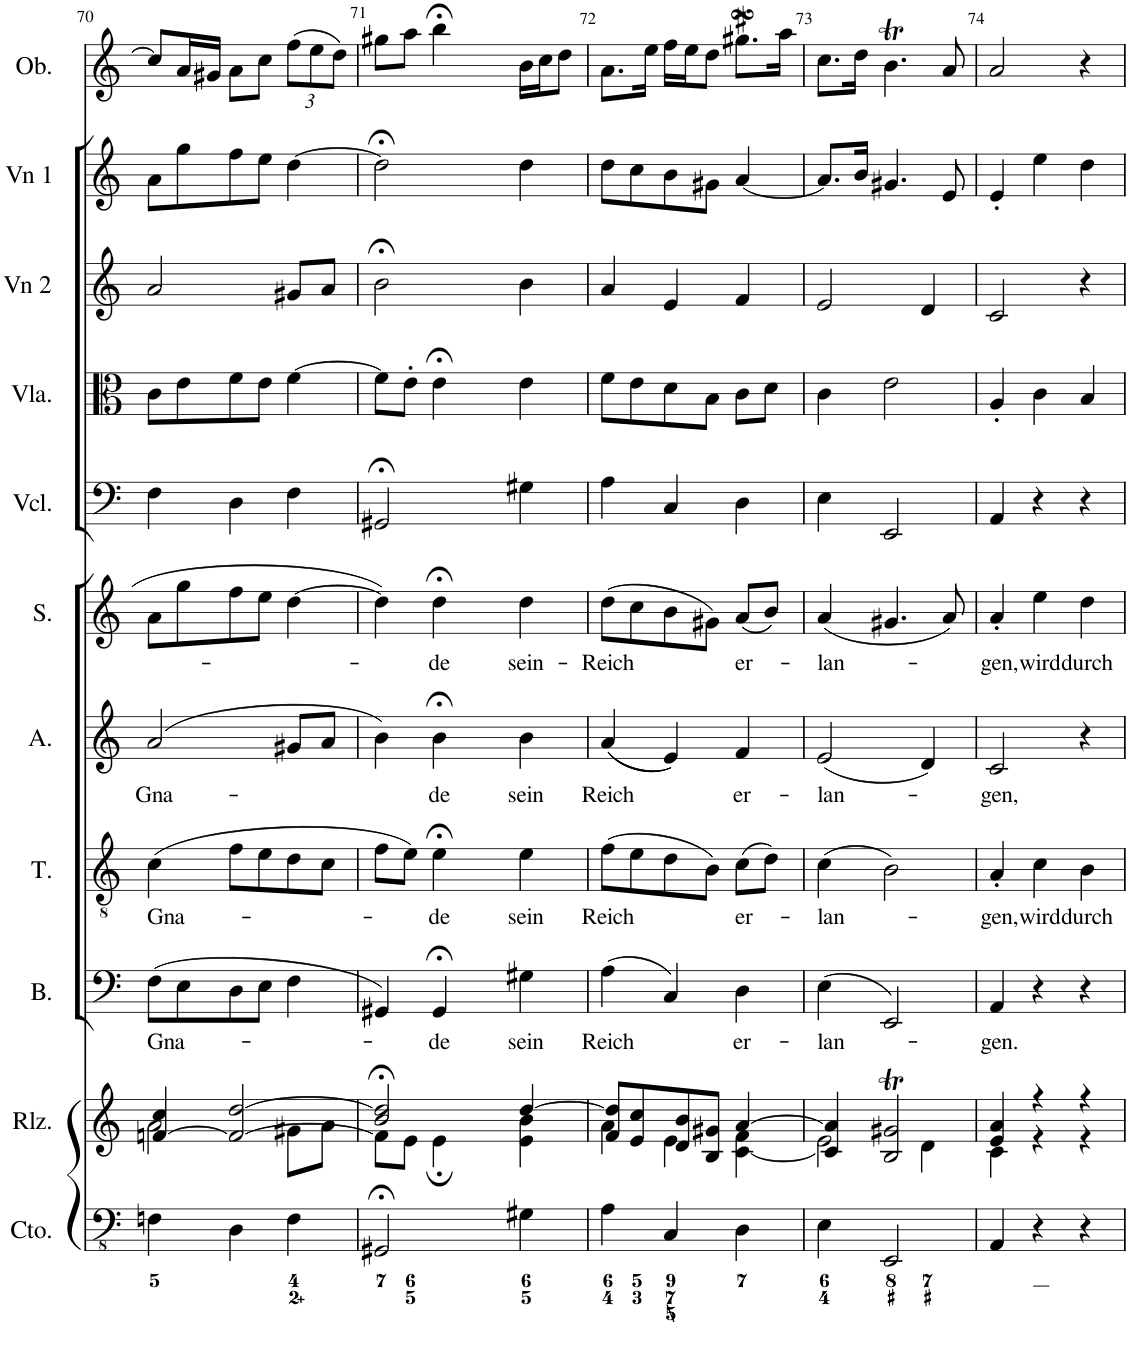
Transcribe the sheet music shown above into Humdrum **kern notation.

**kern	**kern	**kern	**text	**kern	**text	**kern	**text	**kern	**text	**kern	**kern	**kern	**kern	**kern	**kern	**kern
*part13	*part12	*part11	*part11	*part10	*part10	*part9	*part9	*part8	*part8	*part7	*part6	*part5	*part4	*part3	*part2	*part1
*staff13	*staff12	*staff11	*staff11	*staff10	*staff10	*staff9	*staff9	*staff8	*staff8	*staff7	*staff6	*staff5	*staff4	*staff3	*staff2	*staff1
*I"Continuo	*I"Rlzn.	*I"Bass	*	*I"Tenor	*	*I"Alto	*	*I"Soprano	*	*I"Contrabass	*I"'Cello/Cb	*I"Viola	*I"Violin 2	*I"Violin 1	*I"OboeXEQ	*I"Oboe
*I'Cto.	*I'Rlz.	*I'B.	*	*I'T.	*	*I'A.	*	*I'S.	*	*I'Cb	*	*I'Vla.	*I'Vn 2	*I'Vn 1	*I'Ob	*I'Ob.
!!LO:PB:g=z
*clefFv4	*clefG2	*clefF4	*	*clefGv2	*	*clefG2	*	*clefG2	*	*clefFv4	*clefF4	*clefC3	*clefG2	*clefG2	*clefG2	*clefG2
*	*	*	*	*	*	*	*	*	*	*Trd7c12	*	*	*	*	*	*
*k[]	*k[]	*k[]	*	*k[]	*	*k[]	*	*k[]	*	*k[]	*k[]	*k[]	*k[]	*k[]	*k[]	*k[]
*M3/4	*M3/4	*M3/4	*	*M3/4	*	*M3/4	*	*M3/4	*	*M3/4	*M3/4	*M3/4	*M3/4	*M3/4	*M3/4	*M3/4
=70	=70	=70	=70	=70	=70	=70	=70	=70	=70	=70	=70	=70	=70	=70	=70	=70
*	*^	*	*	*	*	*	*	*	*	*	*	*	*	*	*	*
!	!	!	!	!LO:LY:b	!	!LO:LY:b	!	!LO:LY:b	!	!	!	!	!	!	!	!	!
4FFn\	[4fn/ 4cc/	2a\	(8F\L	Gna-	(4c\	Gna-	(2a/	Gna-	8a\L	.	4FF	4F\	8c\L	2a/	8a\L	8cc/L]	8cc/L]
.	.	.	8E\	.	.	.	.	.	8gg\	.	.	.	8e\	.	8gg\	16a/L	16a/L
.	.	.	.	.	.	.	.	.	.	.	.	.	.	.	.	16g#X/JJ	16g#X/JJ
4DD\	2f/_ [2dd/	.	8D\	.	8f\L	.	.	.	8ff\	.	4DD	4D\	8f\	.	8ff\	8a\L	8a\L
.	.	.	8E\J	.	8e\	.	.	.	8ee\J	.	.	.	8e\J	.	8ee\J	8cc\J	8cc\J
*	*	*	*	*	*	*	*	*	*	*	*	*	*	*	*	*Xbrackettup	*Xbrackettup
4FF\	.	8g#X\L	4F\	.	8d\	.	8g#X/L	.	[4dd\	.	4FF	4F\	[4f\	8g#X/L	[4dd\	(12ff\L	(12ff\L
.	.	.	.	.	.	.	.	.	.	.	.	.	.	.	.	12ee\	12ee\
.	.	8a\J	.	.	8c\J	.	8a/J	.	.	.	.	.	.	8a/J	.	.	.
.	.	.	.	.	.	.	.	.	.	.	.	.	.	.	.	12dd\J)	12dd\J)
=71	=71	=71	=71	=71	=71	=71	=71	=71	=71	=71	=71	=71	=71	=71	=71	=71	=71
2GGG#X;</	2b/;< 2dd/];<	8f\L]	4GG#X/)	.	8f\L	.	4b\)	.	4dd\]	.	4GGG#X	2GG#X;</	8f\L]	2b;<\	2dd;<\]	8gg#X	8gg#X\L
.	.	8e\J	.	.	8e\J)	.	.	.	.	.	.	.	8e'\J	.	.	8aa	8aa\J
!	!	!	!	!LO:LY:b	!	!LO:LY:b	!	!LO:LY:b	!	!LO:LY:b	!	!	!	!	!	!	!
.	.	4e;\	4GG#;</	-de	4e;<\	-de	4b;<\	-de	4dd;<\	de	4GGG#	.	4e;<\	.	.	4bb;<	4bb;<\
4ryy	4ryy	4ryy	4ryy	.	4ryy	.	4ryy	.	4ryy	.	4ryy	4ryy	4ryy	4ryy	4ryy	4ryy	4ryy
!	!	!	!	!LO:LY:b	!	!LO:LY:b	!	!LO:LY:b	!	!LO:LY:b	!	!	!	!	!	!	!
4GG#X\	[4dd/	4e\ 4b\	4G#X\	sein	4e\	sein	4b\	sein	4dd\	-sein-	4GG#X	4G#X\	4e\	4b\	4dd\	16b	16b\LL
.	.	.	.	.	.	.	.	.	.	.	.	.	.	.	.	16cc	16cc\J
.	.	.	.	.	.	.	.	.	.	.	.	.	.	.	.	8dd	8dd\J
=72	=72	=72	=72	=72	=72	=72	=72	=72	=72	=72	=72	=72	=72	=72	=72	=72	=72
!	!	!	!	!LO:LY:b	!	!LO:LY:b	!	!LO:LY:b	!	!LO:LY:b	!	!	!	!	!	!	!
4AA\	8f/ 8dd/]L	4a\	(4A\	Reich	(8f\L	Reich	((4a/	Reich	(8dd\L	-Reich	4AA	4A\	8f\L	4a/	8dd\L	8.a\L	8.a\L
.	8e/ 8cc/	.	.	.	8e\	.	.	.	8cc\	.	.	.	8e\	.	8cc\	.	.
.	.	.	.	.	.	.	.	.	.	.	.	.	.	.	.	16ee\Jk	16ee\Jk
4CC/	8d/ 8b/	4e\	4C/)	.	8d\	.	4e/))	.	8b\	.	4CC	4C/	8d\	4e/	8b\	16ff\LL	16ff\LL
.	.	.	.	.	.	.	.	.	.	.	.	.	.	.	.	16ee\J	16ee\J
.	8B/ 8g#X/J	.	.	.	8B\J)	.	.	.	8g#X\J)	.	.	.	8B\J	.	8g#X\J	8dd\J	8dd\J
!	!	!	!	!LO:LY:b	!	!LO:LY:b	!	!LO:LY:b	!	!LO:LY:b	!	!	!	!	!	!	!
4DD\	[4a/	[4c\ 4f\	4D\	er-	(8c\L	er-	4f/	er-	(8a/L	er-	4DD	4D\	8c\L	4f/	[4a/	32aa\LLL	8.gg#XsSsS\L
.	.	.	.	.	.	.	.	.	.	.	.	.	.	.	.	32gg#X\	.
.	.	.	.	.	.	.	.	.	.	.	.	.	.	.	.	48.ff#X\	.
.	.	.	.	.	.	.	.	.	.	.	.	.	.	.	.	[48.gg#\JJ	.
.	.	.	.	.	8d\J)	.	.	.	8b/J)	.	.	.	8d\J	.	.	16gg#\L]	.
.	.	.	.	.	.	.	.	.	.	.	.	.	.	.	.	16aa\JJ	16aa\Jk
=73	=73	=73	=73	=73	=73	=73	=73	=73	=73	=73	=73	=73	=73	=73	=73	=73	=73
!	!	!	!	!LO:LY:b	!	!LO:LY:b	!	!LO:LY:b	!	!LO:LY:b	!	!	!	!	!	!	!
4EE\	4c/] 4a/]	2e\	(4E\	-lan-	(4c\	-lan-	(2e/	-lan-	(4a/	-lan-	4EE	4E\	4c\	2e/	8.a/L]	8.cc\L	8.cc\L
.	.	.	.	.	.	.	.	.	.	.	.	.	.	.	16b/Jk	16dd\Jk	16dd\Jk
2EEE/	2B/T 2g#X/T	.	2EE/)	.	2B\)	.	.	.	4.g#X/	.	2EEE	2EE/	2e\	.	4.g#X/	24cc\LL	4.bt\
.	.	.	.	.	.	.	.	.	.	.	.	.	.	.	.	24b\	.
.	.	.	.	.	.	.	.	.	.	.	.	.	.	.	.	24cc\J	.
.	.	.	.	.	.	.	.	.	.	.	.	.	.	.	.	24b\L	.
.	.	.	.	.	.	.	.	.	.	.	.	.	.	.	.	24cc\	.
.	.	.	.	.	.	.	.	.	.	.	.	.	.	.	.	24b\JJ	.
.	.	4d\	.	.	.	.	4d/)	.	.	.	.	.	.	4d/	.	24cc\LL	.
.	.	.	.	.	.	.	.	.	.	.	.	.	.	.	.	24b\JJ	.
.	.	.	.	.	.	.	.	.	.	.	.	.	.	.	.	24r	.
.	.	.	.	.	.	.	.	.	8a/)	.	.	.	.	.	8e/	8a	8a/
=74	=74	=74	=74	=74	=74	=74	=74	=74	=74	=74	=74	=74	=74	=74	=74	=74	=74
!	!	!	!	!LO:LY:b	!	!LO:LY:b	!	!LO:LY:b	!	!LO:LY:b	!	!	!	!	!	!	!
4AAA/	4e/ 4a/	4c\	4AA/	-gen.	4A'/	-gen,	2c/	-gen,	4a'/	-gen,	4AAA	4AA/	4A'/	2c/	4e'/	2a	2a/
!	!	!	!	!	!	!LO:LY:b	!	!	!	!LO:LY:b	!	!	!	!	!	!	!
4r	4r	4r	4r	.	4c\	wird	.	.	4ee\	wird	4r	4r	4c\	.	4ee\	.	.
!	!	!	!	!	!	!LO:LY:b	!	!	!	!LO:LY:b	!	!	!	!	!	!	!
4r	4r	4r	4r	.	4B\	durch	4r	.	4dd\	durch	4r	4r	4B/	4r	4dd\	4r	4r
*	*v	*v	*	*	*	*	*	*	*	*	*	*	*	*	*	*	*
=	=	=	=	=	=	=	=	=	=	=	=	=	=	=	=	=
*-	*-	*-	*-	*-	*-	*-	*-	*-	*-	*-	*-	*-	*-	*-	*-	*-
